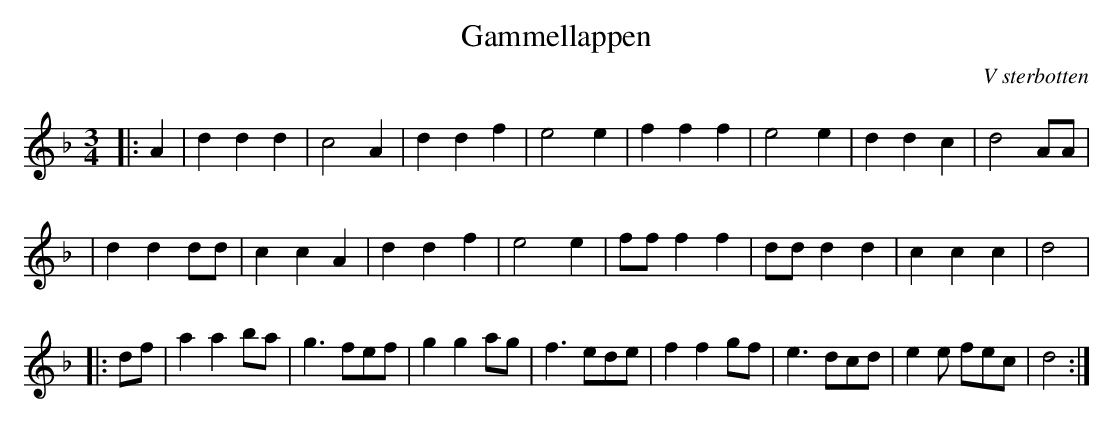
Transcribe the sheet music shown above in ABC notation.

X:1
T:Gammellappen
O:V sterbotten
M:3/4
L:1/4
K:Dm
|:A | d d d | c2 A | d d f | e2 e | f f f | e2 e | d d c | d2 A/A/ |
| d d d/d/ | c c A | d d f | e2 e | f/f/ f f | d/d/ d d | c c c | d2 |
|: d/f/ | a a b/a/ | g3/ f/e/f/ | g g a/g/ |f3/ e/d/e/ | f f g/f/ | e3/ d/c/d/ | e e/ f/e/c/ | d2 :|
